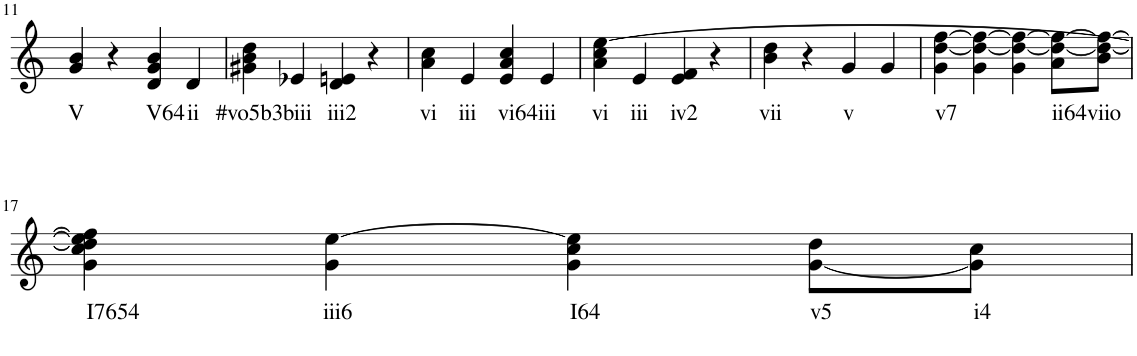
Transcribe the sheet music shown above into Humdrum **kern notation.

**kern	**text
*part1	*part1
*staff1	*staff1
*I"Piano	*
*I'Pno	*
!!LO:PB:g=z
*clefG2	*
*k[]	*
*M2/2	*
*met(c|)	*
=11	=11
!	!LO:LY:b
4g/ 4b/	V
4r	.
!	!LO:LY:b
4d/ 4g/ 4b/	V64
!	!LO:LY:b
4d/	ii
=12	=12
!	!LO:LY:b
4g#X\ 4b\ 4dd\	#vo5b3
!	!LO:LY:b
4e-X/	biii
!	!LO:LY:b
4d/ 4en/	iii2
4r	.
=13	=13
!	!LO:LY:b
4a\ 4cc\	vi
!	!LO:LY:b
4e/	iii
!	!LO:LY:b
4e/ 4a/ 4cc/	vi64
!	!LO:LY:b
4e/	iii
=14	=14
!	!LO:LY:b
4a\ 4cc\ [4ee\	vi
!	!LO:LY:b
4e/	iii
!	!LO:LY:b
4e/ 4f/	iv2
4r	.
=15	=15
!	!LO:LY:b
4b\ 4dd\	vii
4r	.
!	!LO:LY:b
4g/	v
4g/	.
=16	=16
!	!LO:LY:b
4g\ [4dd\ [4ff\	v7
4g\ 4dd\_ 4ff\_	.
4g\ 4dd\_ 4ff\_	.
!	!LO:LY:b
8a\ 8dd\_ 8ff\_L	ii64
!	!LO:LY:b
8b\ 8dd\_ 8ff\_J	viio
!!LO:LB:g=z
=17	=17
!	!LO:LY:b
4g\ 4cc\ 4dd\] 4ee\] 4ff\]	I7654
!	!LO:LY:b
4g\ [4ee\	iii6
!	!LO:LY:b
4g\ 4cc\ 4ee\]	I64
!	!LO:LY:b
[8g\ 8dd\L	v5
!	!LO:LY:b
8g\] 8cc\J	i4
=	=
*-	*-
